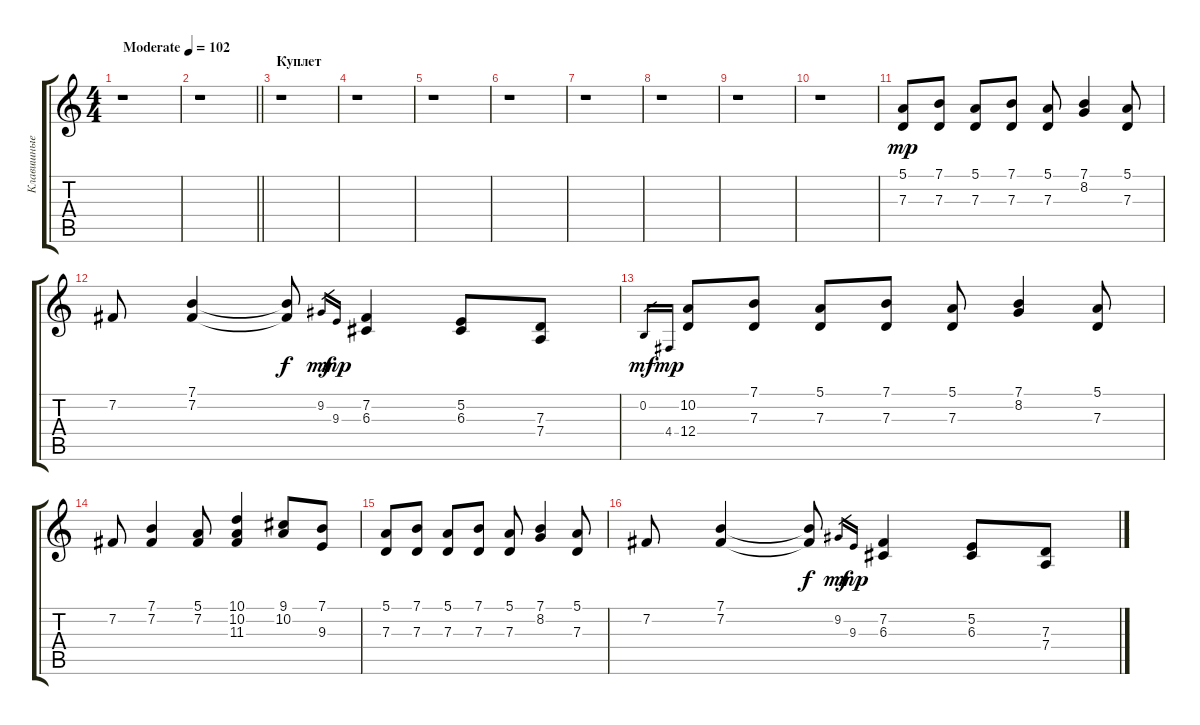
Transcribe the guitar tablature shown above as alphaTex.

\track ("Клавишные" "Клавишные") {instrument rockorgan}
\staff {score tabs}
\tuning (E4 B3 G3 D3 A2 E2) {hide}
\ts (4 4)
\tempo (102 "Moderate")
\clef g2
\ks c
r.1{dy mp instrument rockorgan} |
\barLineRight lightlight
r.1 |
\section ("" "Куплет")
r.1 |
r.1 |
r.1 |
r.1 |
r.1 |
r.1 |
r.1 |
r.1 |
(5.1 7.3).8 (7.1 7.3).8 (5.1 7.3).8 (7.1 7.3).8 (5.1 7.3).8 (7.1 8.2).4 (5.1 7.3).8 |
7.2.8 (7.1 7.2).4 (7.1{t} 7.2{t}).8{dy f} 9.2.16{gr dy mf} 9.3.16{gr dy mp} (7.2 6.3).4 (5.2 6.3).8 (7.3 7.4).8 |
0.2.16{gr dy mf} 4.4.16{gr dy mp} (10.2 12.4).8 (7.1 7.3).8 (5.1 7.3).8 (7.1 7.3).8 (5.1 7.3).8 (7.1 8.2).4 (5.1 7.3).8 |
7.2.8 (7.1 7.2).4 (5.1 7.2).8 (10.1 10.2 11.3).4 (9.1 10.2).8 (7.1 9.3).8 |
(5.1 7.3).8 (7.1 7.3).8 (5.1 7.3).8 (7.1 7.3).8 (5.1 7.3).8 (7.1 8.2).4 (5.1 7.3).8 |
7.2.8 (7.1 7.2).4 (7.1{t} 7.2{t}).8{dy f} 9.2.16{gr dy mf} 9.3.16{gr dy mp} (7.2 6.3).4 (5.2 6.3).8 (7.3 7.4).8
